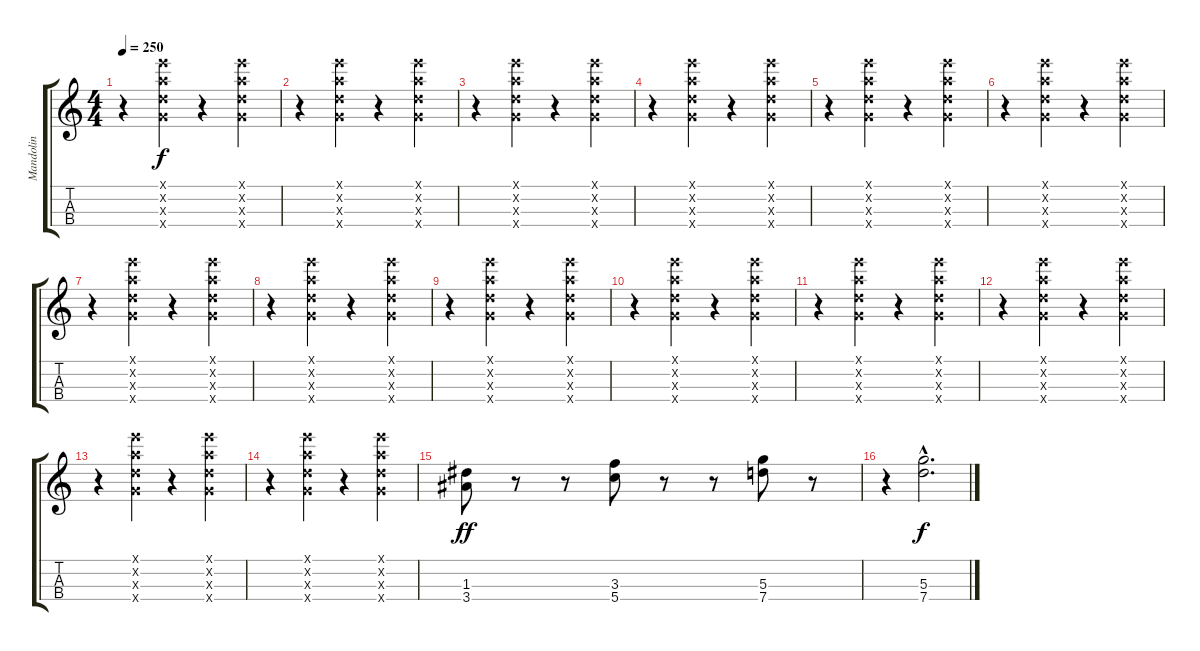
\track ("Mandolin" "Mandolin") {instrument acousticguitarnylon}
\staff {score tabs}
\tuning (E5 A4 D4 G3) {hide}
\ts (4 4)
\tempo 250
\clef g2
\ks c
r.4{dy f} (0.1{x} 0.2{x} 0.3{x} 0.4{x}).4 r.4 (0.1{x} 0.2{x} 0.3{x} 0.4{x}).4 |
r.4 (0.1{x} 0.2{x} 0.3{x} 0.4{x}).4 r.4 (0.1{x} 0.2{x} 0.3{x} 0.4{x}).4 |
r.4 (0.1{x} 0.2{x} 0.3{x} 0.4{x}).4 r.4 (0.1{x} 0.2{x} 0.3{x} 0.4{x}).4 |
r.4 (0.1{x} 0.2{x} 0.3{x} 0.4{x}).4 r.4 (0.1{x} 0.2{x} 0.3{x} 0.4{x}).4 |
r.4 (0.1{x} 0.2{x} 0.3{x} 0.4{x}).4 r.4 (0.1{x} 0.2{x} 0.3{x} 0.4{x}).4 |
r.4 (0.1{x} 0.2{x} 0.3{x} 0.4{x}).4 r.4 (0.1{x} 0.2{x} 0.3{x} 0.4{x}).4 |
r.4 (0.1{x} 0.2{x} 0.3{x} 0.4{x}).4 r.4 (0.1{x} 0.2{x} 0.3{x} 0.4{x}).4 |
r.4 (0.1{x} 0.2{x} 0.3{x} 0.4{x}).4 r.4 (0.1{x} 0.2{x} 0.3{x} 0.4{x}).4 |
r.4 (0.1{x} 0.2{x} 0.3{x} 0.4{x}).4 r.4 (0.1{x} 0.2{x} 0.3{x} 0.4{x}).4 |
r.4 (0.1{x} 0.2{x} 0.3{x} 0.4{x}).4 r.4 (0.1{x} 0.2{x} 0.3{x} 0.4{x}).4 |
r.4 (0.1{x} 0.2{x} 0.3{x} 0.4{x}).4 r.4 (0.1{x} 0.2{x} 0.3{x} 0.4{x}).4 |
r.4 (0.1{x} 0.2{x} 0.3{x} 0.4{x}).4 r.4 (0.1{x} 0.2{x} 0.3{x} 0.4{x}).4 |
r.4 (0.1{x} 0.2{x} 0.3{x} 0.4{x}).4 r.4 (0.1{x} 0.2{x} 0.3{x} 0.4{x}).4 |
r.4 (0.1{x} 0.2{x} 0.3{x} 0.4{x}).4 r.4 (0.1{x} 0.2{x} 0.3{x} 0.4{x}).4 |
(1.3 3.4).8{dy ff} r.8 r.8 (3.3 5.4).8 r.8 r.8 (5.3 7.4).8 r.8 |
r.4 (5.3{hac} 7.4{hac}).2{d dy f}
